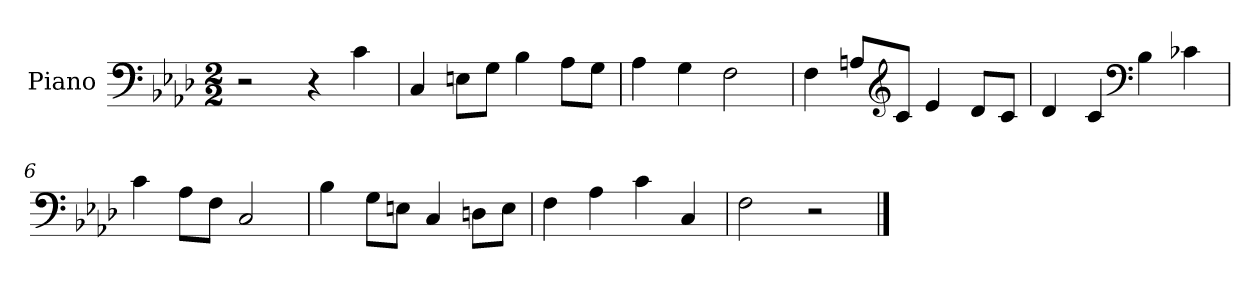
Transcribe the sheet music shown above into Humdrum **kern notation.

**kern
*part1
*staff1
*I"Piano
*I'Pno.
*clefF4
*k[b-e-a-d-]
*M2/2
*MM120
=1
2r
4r
4c\
=2
4C/
8En\L
8G\J
4B-\
8A-\L
8G\J
=3
4A-\
4G\
2F\
=4
4F\
8An/L
*clefG2
8c/J
4e-/
8d-/L
8c/J
=5
4d-/
4c/
*clefF4
4B-\
4c-X\
=6
4c\
8A-\L
8F\J
2C/
=7
4B-\
8G\L
8En\J
4C/
8Dn\L
8E\J
!!LO:LB:g=z
=8
4F\
4A-\
4c\
4C/
=9
2F\
2r
==
*-
